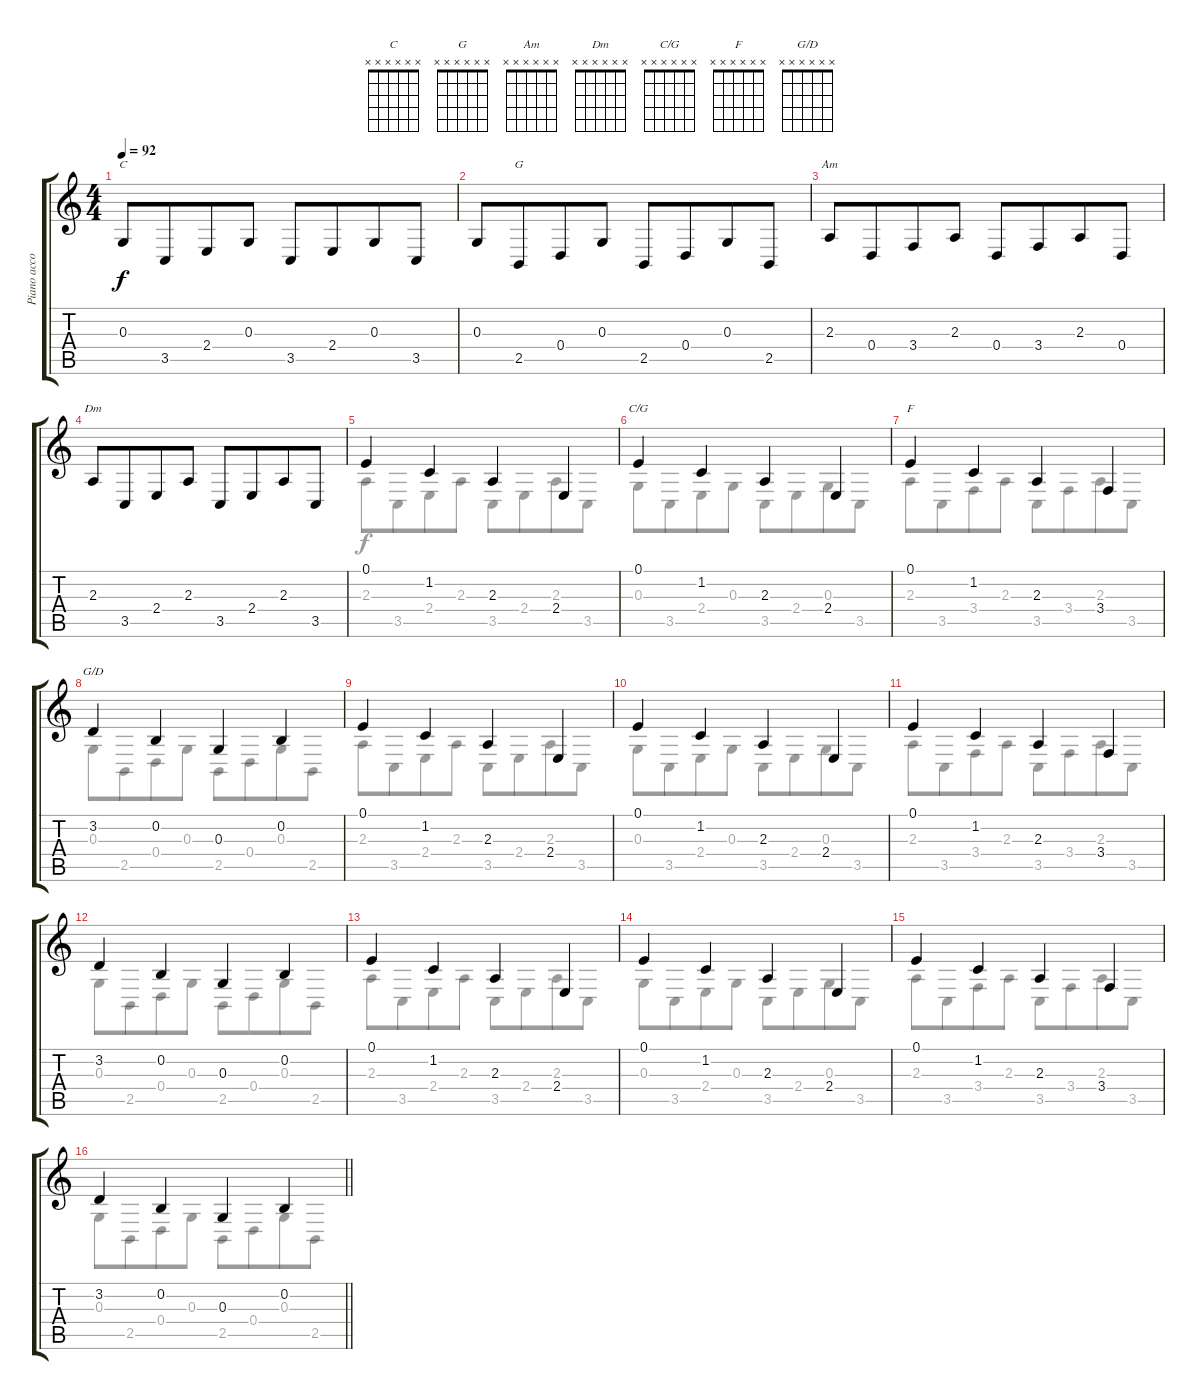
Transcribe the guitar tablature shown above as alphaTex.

\track ("Piano accompaniment, Right hand" "Piano acco") {instrument acousticgrandpiano}
\staff {score tabs}
\tuning (E4 B3 G3 D3 A2 E2) {hide}
\chord ("C" x x x x x x)
\chord ("G" x x x x x x)
\chord ("Am" x x x x x x)
\chord ("Dm" x x x x x x)
\chord ("C/G" x x x x x x)
\chord ("F" x x x x x x)
\chord ("G/D" x x x x x x)
\voice
\ts (4 4)
\tempo 92
\clef g2
\ks c
0.3.8{ch "C" dy f} 3.5.8{beam merge} 2.4.8 0.3.8 3.5.8 2.4.8{beam merge} 0.3.8 3.5.8 |
0.3.8 2.5.8{ch "G" beam merge} 0.4.8 0.3.8 2.5.8 0.4.8{beam merge} 0.3.8 2.5.8 |
2.3.8{ch "Am"} 0.4.8{beam merge} 3.4.8 2.3.8 0.4.8 3.4.8{beam merge} 2.3.8 0.4.8 |
2.3.8{ch "Dm"} 3.5.8{beam merge} 2.4.8 2.3.8 3.5.8 2.4.8{beam merge} 2.3.8 3.5.8 |
0.1.4 1.2.4 2.3.4 2.4.4 |
0.1.4{ch "C/G"} 1.2.4 2.3.4 2.4.4 |
0.1.4{ch "F"} 1.2.4 2.3.4 3.4.4 |
3.2.4{ch "G/D"} 0.2.4 0.3.4 0.2.4 |
0.1.4 1.2.4 2.3.4 2.4.4 |
0.1.4 1.2.4 2.3.4 2.4.4 |
0.1.4 1.2.4 2.3.4 3.4.4 |
3.2.4 0.2.4 0.3.4 0.2.4 |
0.1.4 1.2.4 2.3.4 2.4.4 |
0.1.4 1.2.4 2.3.4 2.4.4 |
0.1.4 1.2.4 2.3.4 3.4.4 |
\barLineRight lightlight
3.2.4 0.2.4 0.3.4 0.2.4
\voice
\clef g2
\ottava regular
\simile none
\ks c
|
|
|
|
2.3.8 3.5.8{beam merge} 2.4.8 2.3.8 3.5.8 2.4.8{beam merge} 2.3.8 3.5.8 |
0.3.8 3.5.8{beam merge} 2.4.8 0.3.8 3.5.8 2.4.8{beam merge} 0.3.8 3.5.8 |
2.3.8 3.5.8{beam merge} 3.4.8 2.3.8 3.5.8 3.4.8{beam merge} 2.3.8 3.5.8 |
0.3.8 2.5.8{beam merge} 0.4.8 0.3.8 2.5.8 0.4.8{beam merge} 0.3.8 2.5.8 |
2.3.8 3.5.8{beam merge} 2.4.8 2.3.8 3.5.8 2.4.8{beam merge} 2.3.8 3.5.8 |
0.3.8 3.5.8{beam merge} 2.4.8 0.3.8 3.5.8 2.4.8{beam merge} 0.3.8 3.5.8 |
2.3.8 3.5.8{beam merge} 3.4.8 2.3.8 3.5.8 3.4.8{beam merge} 2.3.8 3.5.8 |
0.3.8 2.5.8{beam merge} 0.4.8 0.3.8 2.5.8 0.4.8{beam merge} 0.3.8 2.5.8 |
2.3.8 3.5.8{beam merge} 2.4.8 2.3.8 3.5.8 2.4.8{beam merge} 2.3.8 3.5.8 |
0.3.8 3.5.8{beam merge} 2.4.8 0.3.8 3.5.8 2.4.8{beam merge} 0.3.8 3.5.8 |
2.3.8 3.5.8{beam merge} 3.4.8 2.3.8 3.5.8 3.4.8{beam merge} 2.3.8 3.5.8 |
\barLineRight lightlight
0.3.8 2.5.8{beam merge} 0.4.8 0.3.8 2.5.8 0.4.8{beam merge} 0.3.8 2.5.8
